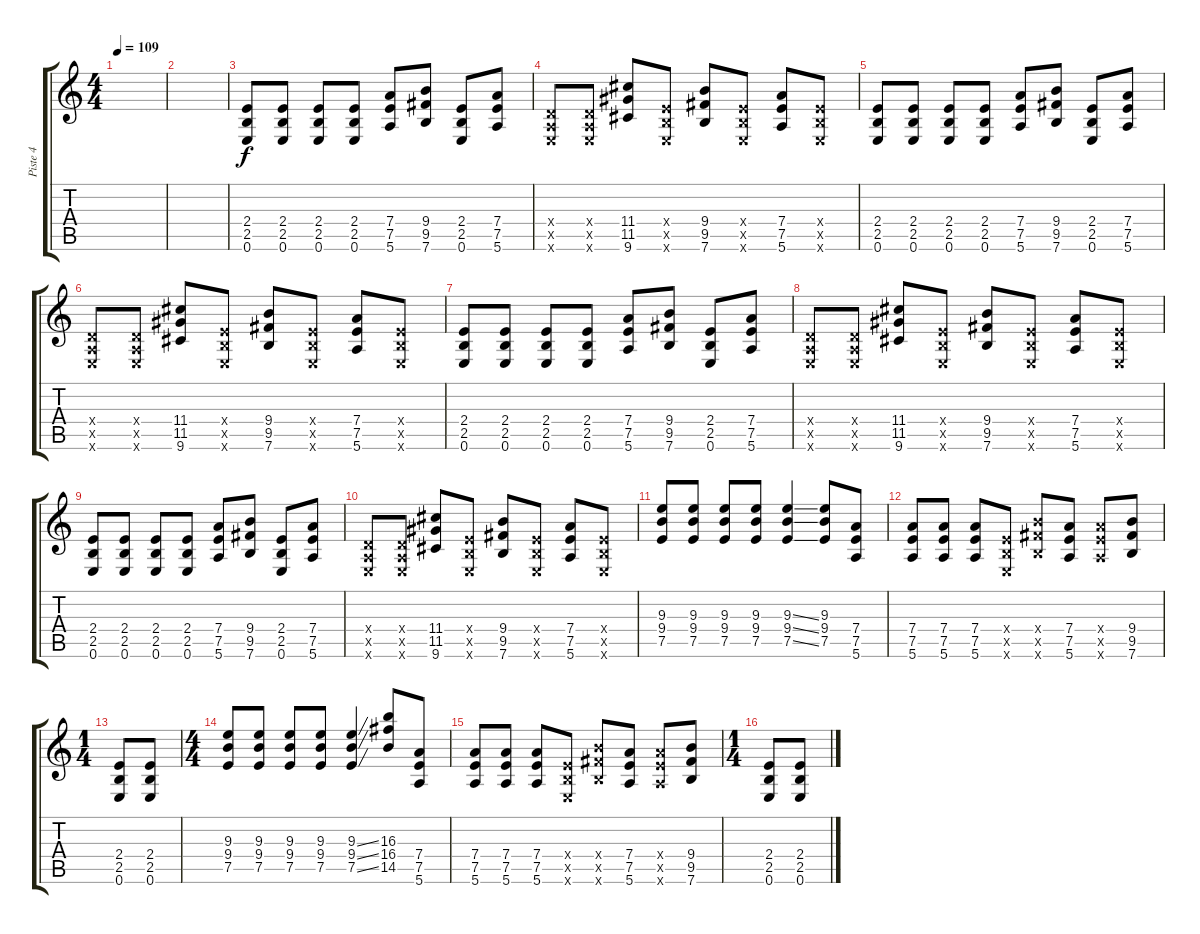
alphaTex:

\track ("Piste 4" "Piste 4") {instrument overdrivenguitar}
\staff {score tabs}
\tuning (E4 B3 G3 D3 A2 E2) {hide}
\ts (4 4)
\tempo 109
\clef g2
\ks c
|
|
(2.4 2.5 0.6).8 (2.4 2.5 0.6).8 (2.4 2.5 0.6).8 (2.4 2.5 0.6).8 (7.4 7.5 5.6).8 (9.4 9.5 7.6).8 (2.4 2.5 0.6).8 (7.4 7.5 5.6).8 |
(0.4{x} 0.5{x} 0.6{x}).8 (0.4{x} 0.5{x} 0.6{x}).8 (11.4 11.5 9.6).8 (2.4{x} 2.5{x} 0.6{x}).8 (9.4 9.5 7.6).8 (2.4{x} 2.5{x} 0.6{x}).8 (7.4 7.5 5.6).8 (2.4{x} 2.5{x} 0.6{x}).8 |
(2.4 2.5 0.6).8 (2.4 2.5 0.6).8 (2.4 2.5 0.6).8 (2.4 2.5 0.6).8 (7.4 7.5 5.6).8 (9.4 9.5 7.6).8 (2.4 2.5 0.6).8 (7.4 7.5 5.6).8 |
(0.4{x} 0.5{x} 0.6{x}).8 (0.4{x} 0.5{x} 0.6{x}).8 (11.4 11.5 9.6).8 (2.4{x} 2.5{x} 0.6{x}).8 (9.4 9.5 7.6).8 (2.4{x} 2.5{x} 0.6{x}).8 (7.4 7.5 5.6).8 (2.4{x} 2.5{x} 0.6{x}).8 |
(2.4 2.5 0.6).8 (2.4 2.5 0.6).8 (2.4 2.5 0.6).8 (2.4 2.5 0.6).8 (7.4 7.5 5.6).8 (9.4 9.5 7.6).8 (2.4 2.5 0.6).8 (7.4 7.5 5.6).8 |
(0.4{x} 0.5{x} 0.6{x}).8 (0.4{x} 0.5{x} 0.6{x}).8 (11.4 11.5 9.6).8 (2.4{x} 2.5{x} 0.6{x}).8 (9.4 9.5 7.6).8 (2.4{x} 2.5{x} 0.6{x}).8 (7.4 7.5 5.6).8 (2.4{x} 2.5{x} 0.6{x}).8 |
(2.4 2.5 0.6).8 (2.4 2.5 0.6).8 (2.4 2.5 0.6).8 (2.4 2.5 0.6).8 (7.4 7.5 5.6).8 (9.4 9.5 7.6).8 (2.4 2.5 0.6).8 (7.4 7.5 5.6).8 |
(0.4{x} 0.5{x} 0.6{x}).8 (0.4{x} 0.5{x} 0.6{x}).8 (11.4 11.5 9.6).8 (2.4{x} 2.5{x} 0.6{x}).8 (9.4 9.5 7.6).8 (2.4{x} 2.5{x} 0.6{x}).8 (7.4 7.5 5.6).8 (2.4{x} 2.5{x} 0.6{x}).8 |
(9.3 9.4 7.5).8 (9.3 9.4 7.5).8 (9.3 9.4 7.5).8 (9.3 9.4 7.5).8 (9.3{ss} 9.4{ss} 7.5{ss}).4 (9.3 9.4 7.5).8 (7.4 7.5 5.6).8 |
(7.4 7.5 5.6).8 (7.4 7.5 5.6).8 (7.4 7.5 5.6).8 (2.4{x} 2.5{x} 0.6{x}).8 (9.4{x} 9.5{x} 7.6{x}).8 (7.4 7.5 5.6).8 (7.4{x} 7.5{x} 5.6{x}).8 (9.4 9.5 7.6).8 |
\ts (1 4)
(2.4 2.5 0.6).8 (2.4 2.5 0.6).8 |
\ts (4 4)
(9.3 9.4 7.5).8 (9.3 9.4 7.5).8 (9.3 9.4 7.5).8 (9.3 9.4 7.5).8 (9.3{ss} 9.4{ss} 7.5{ss}).4 (16.3 16.4 14.5).8 (7.4 7.5 5.6).8 |
(7.4 7.5 5.6).8 (7.4 7.5 5.6).8 (7.4 7.5 5.6).8 (2.4{x} 2.5{x} 0.6{x}).8 (9.4{x} 9.5{x} 7.6{x}).8 (7.4 7.5 5.6).8 (7.4{x} 7.5{x} 5.6{x}).8 (9.4 9.5 7.6).8 |
\ts (1 4)
(2.4 2.5 0.6).8 (2.4 2.5 0.6).8
